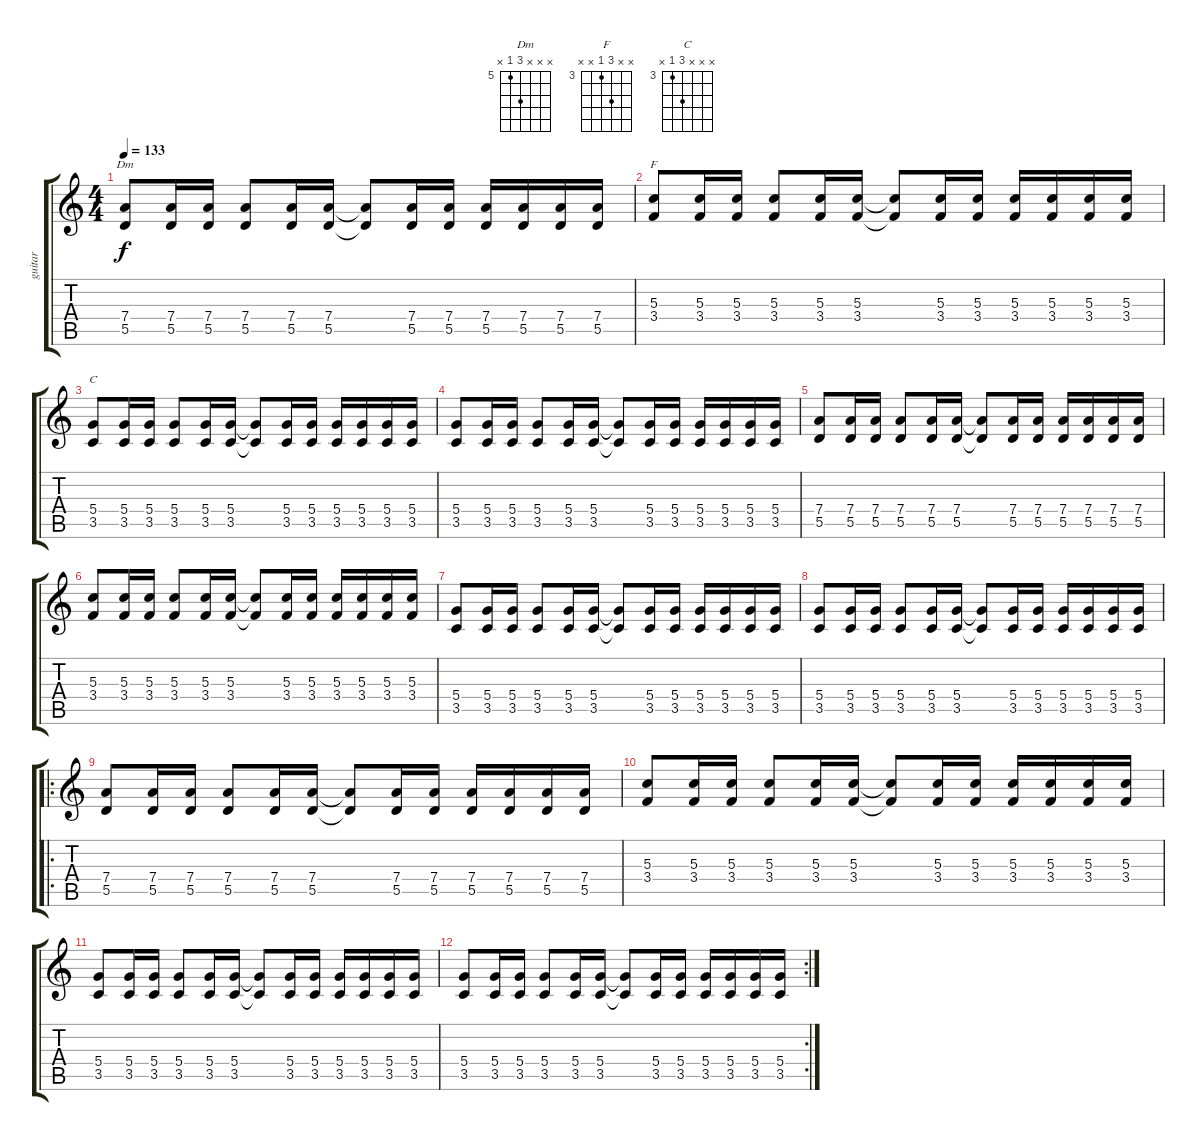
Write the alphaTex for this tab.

\track ("guitar" "guitar") {instrument distortionguitar}
\staff {score tabs}
\tuning (E4 B3 G3 D3 A2 E2) {hide}
\chord ("Dm" x x x 7 5 x) {firstfret 5}
\chord ("F" x x 5 3 x x) {firstfret 3}
\chord ("C" x x x 5 3 x) {firstfret 3}
\ts (4 4)
\tempo 133
\clef g2
\ks c
(7.4 5.5).8{ch "Dm" dy f} (7.4 5.5).16 (7.4 5.5).16 (7.4 5.5).8 (7.4 5.5).16 (7.4 5.5).16 (7.4{t} 5.5{t}).8 (7.4 5.5).16 (7.4 5.5).16 (7.4 5.5).16 (7.4 5.5).16 (7.4 5.5).16 (7.4 5.5).16 |
(5.3 3.4).8{ch "F"} (5.3 3.4).16 (5.3 3.4).16 (5.3 3.4).8 (5.3 3.4).16 (5.3 3.4).16 (5.3{t} 3.4{t}).8 (5.3 3.4).16 (5.3 3.4).16 (5.3 3.4).16 (5.3 3.4).16 (5.3 3.4).16 (5.3 3.4).16 |
(5.4 3.5).8{ch "C"} (5.4 3.5).16 (5.4 3.5).16 (5.4 3.5).8 (5.4 3.5).16 (5.4 3.5).16 (5.4{t} 3.5{t}).8 (5.4 3.5).16 (5.4 3.5).16 (5.4 3.5).16 (5.4 3.5).16 (5.4 3.5).16 (5.4 3.5).16 |
(5.4 3.5).8 (5.4 3.5).16 (5.4 3.5).16 (5.4 3.5).8 (5.4 3.5).16 (5.4 3.5).16 (5.4{t} 3.5{t}).8 (5.4 3.5).16 (5.4 3.5).16 (5.4 3.5).16 (5.4 3.5).16 (5.4 3.5).16 (5.4 3.5).16 |
(7.4 5.5).8 (7.4 5.5).16 (7.4 5.5).16 (7.4 5.5).8 (7.4 5.5).16 (7.4 5.5).16 (7.4{t} 5.5{t}).8 (7.4 5.5).16 (7.4 5.5).16 (7.4 5.5).16 (7.4 5.5).16 (7.4 5.5).16 (7.4 5.5).16 |
(5.3 3.4).8 (5.3 3.4).16 (5.3 3.4).16 (5.3 3.4).8 (5.3 3.4).16 (5.3 3.4).16 (5.3{t} 3.4{t}).8 (5.3 3.4).16 (5.3 3.4).16 (5.3 3.4).16 (5.3 3.4).16 (5.3 3.4).16 (5.3 3.4).16 |
(5.4 3.5).8 (5.4 3.5).16 (5.4 3.5).16 (5.4 3.5).8 (5.4 3.5).16 (5.4 3.5).16 (5.4{t} 3.5{t}).8 (5.4 3.5).16 (5.4 3.5).16 (5.4 3.5).16 (5.4 3.5).16 (5.4 3.5).16 (5.4 3.5).16 |
(5.4 3.5).8 (5.4 3.5).16 (5.4 3.5).16 (5.4 3.5).8 (5.4 3.5).16 (5.4 3.5).16 (5.4{t} 3.5{t}).8 (5.4 3.5).16 (5.4 3.5).16 (5.4 3.5).16 (5.4 3.5).16 (5.4 3.5).16 (5.4 3.5).16 |
\ro
(7.4 5.5).8 (7.4 5.5).16 (7.4 5.5).16 (7.4 5.5).8 (7.4 5.5).16 (7.4 5.5).16 (7.4{t} 5.5{t}).8 (7.4 5.5).16 (7.4 5.5).16 (7.4 5.5).16 (7.4 5.5).16 (7.4 5.5).16 (7.4 5.5).16 |
(5.3 3.4).8 (5.3 3.4).16 (5.3 3.4).16 (5.3 3.4).8 (5.3 3.4).16 (5.3 3.4).16 (5.3{t} 3.4{t}).8 (5.3 3.4).16 (5.3 3.4).16 (5.3 3.4).16 (5.3 3.4).16 (5.3 3.4).16 (5.3 3.4).16 |
(5.4 3.5).8 (5.4 3.5).16 (5.4 3.5).16 (5.4 3.5).8 (5.4 3.5).16 (5.4 3.5).16 (5.4{t} 3.5{t}).8 (5.4 3.5).16 (5.4 3.5).16 (5.4 3.5).16 (5.4 3.5).16 (5.4 3.5).16 (5.4 3.5).16 |
\rc 2
(5.4 3.5).8 (5.4 3.5).16 (5.4 3.5).16 (5.4 3.5).8 (5.4 3.5).16 (5.4 3.5).16 (5.4{t} 3.5{t}).8 (5.4 3.5).16 (5.4 3.5).16 (5.4 3.5).16 (5.4 3.5).16 (5.4 3.5).16 (5.4 3.5).16
